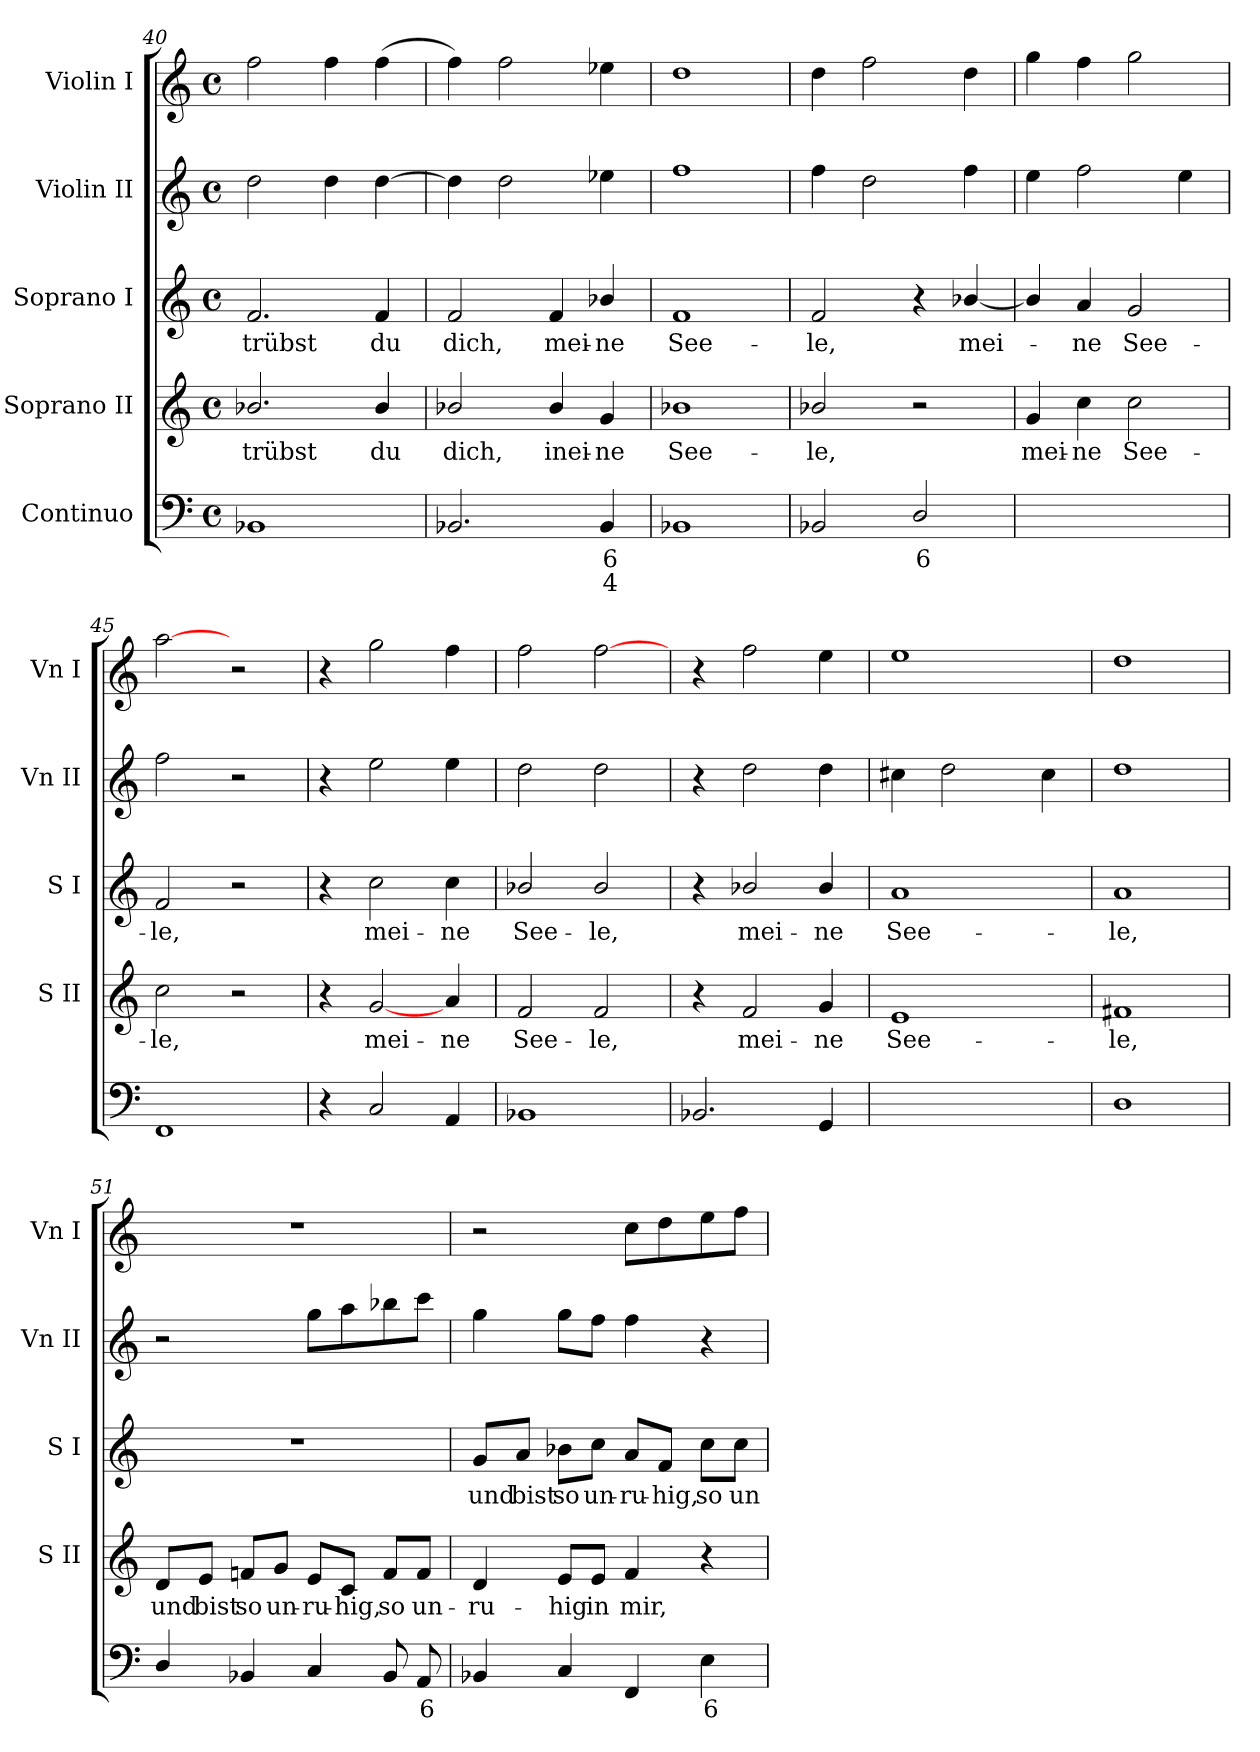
**kern	**text	**text	**kern	**text	**kern	**text	**kern	**kern
*part5	*part5	*part5	*part4	*part4	*part3	*part3	*part2	*part1
*staff5	*staff5	*staff5	*staff4	*staff4	*staff3	*staff3	*staff2	*staff1
*I"Continuo	*	*	*I"Soprano II	*	*I"Soprano I	*	*I"Violin II	*I"Violin I
*	*	*	*I'S II	*	*I'S I	*	*I'Vn II	*I'Vn I
*clefF4	*	*	*clefG2	*	*clefG2	*	*clefG2	*clefG2
*k[]	*	*	*k[]	*	*k[]	*	*k[]	*k[]
*C:	*	*	*C:	*	*C:	*	*C:	*C:
*M4/4	*	*	*M4/4	*	*M4/4	*	*M4/4	*M4/4
*met(c)	*	*	*met(c)	*	*met(c)	*	*met(c)	*met(c)
=40	=40	=40	=40	=40	=40	=40	=40	=40
!	!	!	!	!LO:LY:b	!	!LO:LY:b	!	!
1BB-X	.	.	2.b-X/	-trübst	2.f	-trübst	2dd	2ff
.	.	.	.	.	.	.	4dd	4ff
!	!	!	!	!LO:LY:b	!	!LO:LY:b	!	!
.	.	.	4b-/	du	4f	du	[4dd	(>4ff
=41	=41	=41	=41	=41	=41	=41	=41	=41
!	!	!	!	!LO:LY:b	!	!LO:LY:b	!	!
2.BB-X	.	.	2b-X/	dich,	2f	dich,	4dd]	4ff)
.	.	.	.	.	.	.	2dd	2ff
!	!	!	!	!LO:LY:b	!	!LO:LY:b	!	!
.	.	.	4b-/	inei-	4f	mei-	.	.
!	!LO:LY:b	!LO:LY:b	!	!LO:LY:b	!	!LO:LY:b	!	!
4BB-	6	4	4g	-ne	4b-X/	-ne	4ee-X	4ee-X
=42	=42	=42	=42	=42	=42	=42	=42	=42
!	!	!	!	!LO:LY:b	!	!LO:LY:b	!	!
1BB-X	.	.	1b-X	See-	1f	See-	1ff	1dd
!!LO:LB:g=z
=43	=43	=43	=43	=43	=43	=43	=43	=43
!	!	!	!	!LO:LY:b	!	!LO:LY:b	!	!
2BB-X	.	.	2b-X/	-le,	2f	-le,	4ff	4dd
.	.	.	.	.	.	.	2dd	2ff
!	!LO:LY:b	!	!	!	!	!	!	!
2D/	6	.	2r	.	4r	.	.	.
!	!	!	!	!	!	!LO:LY:b	!	!
.	.	.	.	.	[4b-X/	mei-	4ff	4dd
=44	=44	=44	=44	=44	=44	=44	=44	=44
!	!LO:LY:b	!LO:LY:b	!	!LO:LY:b	!	!	!	!
[4Cyy	7	3	4g	mei-	4b-/]	.	4ee	4gg
!	!LO:LY:b	!LO:LY:b	!	!LO:LY:b	!	!LO:LY:b	!	!
4Cyy_	6	4	4cc	-ne	4a	ne	2ff	4ff
!	!	!LO:LY:b	!	!LO:LY:b	!	!LO:LY:b	!	!
4Cyy_	.	4	2cc	See-	2g	See-	.	2gg
!	!	!LO:LY:b	!	!	!	!	!	!
4Cyy]	.	3	.	.	.	.	4ee	.
=45	=45	=45	=45	=45	=45	=45	=45	=45
!	!	!	!	!LO:LY:b	!	!LO:LY:b	!	!
1FF	.	.	2cc	-le,	2f	-le,	2ff	[2aa
.	.	.	2r	.	2r	.	2r	2r
=46	=46	=46	=46	=46	=46	=46	=46	=46
4r	.	.	4r	.	4r	.	4r	4r
!	!	!	!	!LO:LY:b	!	!LO:LY:b	!	!
2C	.	.	[2g	mei-	2cc	mei-	2ee	2gg
!	!	!	!	!LO:LY:b	!	!LO:LY:b	!	!
4AA	.	.	4a	-ne	4cc	-ne	4ee	4ff
=47	=47	=47	=47	=47	=47	=47	=47	=47
!	!	!	!	!LO:LY:b	!	!LO:LY:b	!	!
1BB-X	.	.	2f	See-	2b-X/	See-	2dd	2ff
!	!	!	!	!LO:LY:b	!	!LO:LY:b	!	!
.	.	.	2f	-le,	2b-/	-le,	2dd	[2ff
=48	=48	=48	=48	=48	=48	=48	=48	=48
2.BB-X	.	.	4r	.	4r	.	4r	4r
!	!	!	!	!LO:LY:b	!	!LO:LY:b	!	!
.	.	.	2f	mei-	2b-X/	mei-	2dd	2ff
!	!	!	!	!LO:LY:b	!	!LO:LY:b	!	!
4GG	.	.	4g	-ne	4b-/	-ne	4dd	4ee
=49	=49	=49	=49	=49	=49	=49	=49	=49
!	!LO:LY:b	!	!	!LO:LY:b	!	!LO:LY:b	!	!
[2AAyy	4	.	1e	See-	1a	See-	4cc#X	1ee
.	.	.	.	.	.	.	2dd	.
2AAyy]	.	.	.	.	.	.	.	.
.	.	.	.	.	.	.	4cc#	.
=50	=50	=50	=50	=50	=50	=50	=50	=50
!	!	!	!	!LO:LY:b	!	!LO:LY:b	!	!
1D	.	.	1f#X	-le,	1a	-le,	1dd	1dd
=51	=51	=51	=51	=51	=51	=51	=51	=51
!	!	!	!	!LO:LY:b	!	!	!	!
4D/	.	.	8d/L	und	1r	.	2r	1r
!	!	!	!	!LO:LY:b	!	!	!	!
.	.	.	8e/J	bist	.	.	.	.
!	!	!	!	!LO:LY:b	!	!	!	!
4BB-X	.	.	8fn/L	so	.	.	.	.
!	!	!	!	!LO:LY:b	!	!	!	!
.	.	.	8g/J	un-	.	.	.	.
!	!	!	!	!LO:LY:b	!	!	!	!
4C	.	.	8e/L	-ru-	.	.	8ggL	.
!	!	!	!	!LO:LY:b	!	!	!	!
.	.	.	8c/J	-hig,	.	.	8aa	.
!	!	!	!	!LO:LY:b	!	!	!	!
8BB-L	.	.	8f/L	so	.	.	8bb-X	.
!	!LO:LY:b	!	!	!LO:LY:b	!	!	!	!
8AA	6	.	8f/J	un-	.	.	8cccJ	.
!!LO:LB:g=z
=52	=52	=52	=52	=52	=52	=52	=52	=52
!	!	!	!	!LO:LY:b	!	!LO:LY:b	!	!
4BB-X	.	.	4d	-ru-	8g/L	und	4gg	2r
!	!	!	!	!	!	!LO:LY:b	!	!
.	.	.	.	.	8a/J	bist	.	.
!	!	!	!	!LO:LY:b	!	!LO:LY:b	!	!
4C	.	.	8e/L	-hig	8b-X\L	so	8ggL	.
!	!	!	!	!LO:LY:b	!	!LO:LY:b	!	!
.	.	.	8e/J	in	8cc\J	un-	8ffJ	.
!	!	!	!	!LO:LY:b	!	!LO:LY:b	!	!
4FF	.	.	4f	mir,	8a/L	-ru-	4ff	8ccL
!	!	!	!	!	!	!LO:LY:b	!	!
.	.	.	.	.	8f/J	-hig,	.	8dd
!	!LO:LY:b	!	!	!	!	!LO:LY:b	!	!
4E	6	.	4r	.	8cc\L	so	4r	8ee
!	!	!	!	!	!	!LO:LY:b	!	!
.	.	.	.	.	8cc\J	un-	.	8ffJ
=	=	=	=	=	=	=	=	=
*-	*-	*-	*-	*-	*-	*-	*-	*-
